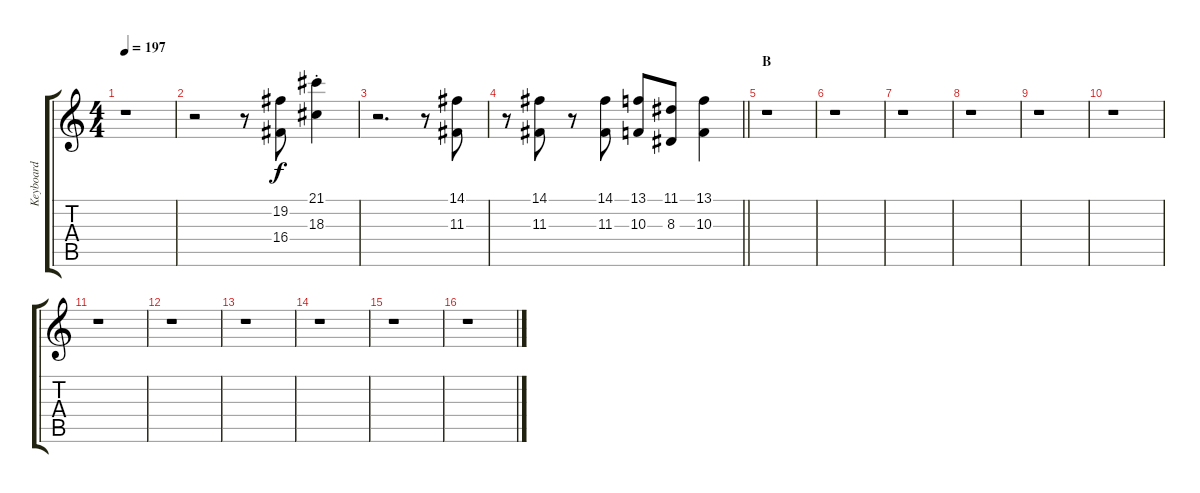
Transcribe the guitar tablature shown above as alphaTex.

\track ("Keyboard" "Keyboard") {instrument lead3calliope}
\staff {score tabs}
\tuning (E4 B3 G3 D3 A2 E2) {hide}
\ts (4 4)
\tempo 197
\clef g2
\ks c
r.1{dy f} |
r.2 r.8 (19.2 16.4).8 (21.1{st} 18.3{st}).4 |
r.2{d} r.8 (14.1 11.3).8 |
\barLineRight lightlight
r.8 (14.1 11.3).8 r.8 (14.1 11.3).8 (13.1 10.3).8 (11.1 8.3).8 (13.1 10.3).4 |
\section ("" "B")
r.1 |
r.1 |
r.1 |
r.1 |
r.1 |
r.1 |
r.1 |
r.1 |
r.1 |
r.1 |
r.1 |
r.1
